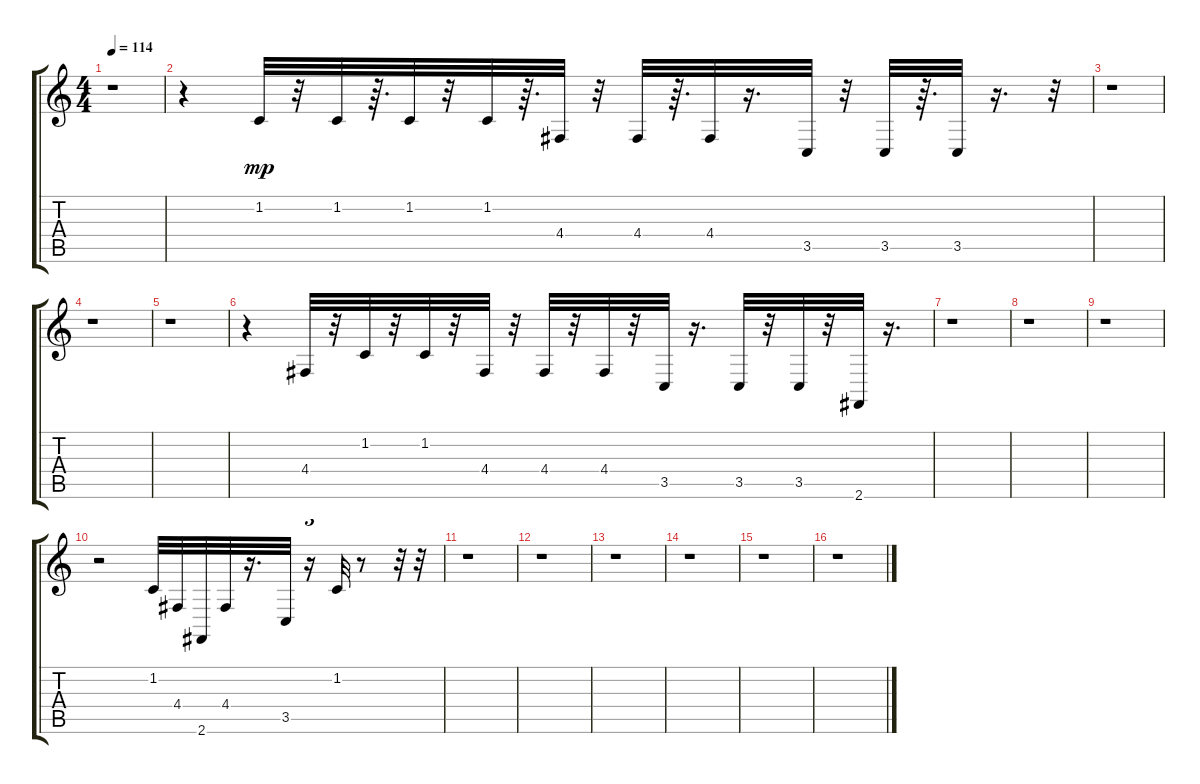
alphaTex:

\track "" {instrument melodictom}
\staff {score tabs}
\tuning (E4 B3 G3 D3 A2 E2) {hide}
\ts (4 4)
\tempo 114
\clef g2
\ks c
r.1{dy mp} |
r.4 1.2.32 r.32 1.2.32 r.64{d} 1.2.32 r.32 1.2.32 r.64{d} 4.4.32 r.32 4.4.32 r.64{d} 4.4.32 r.16{d} 3.5.32 r.32 3.5.32 r.64{d} 3.5.32 r.16{d} r.32 |
r.1 |
r.1 |
r.1 |
r.4 4.4.32 r.32 1.2.32 r.32 1.2.32 r.32 4.4.32 r.32 4.4.32 r.32 4.4.32 r.32 3.5.32 r.16{d} 3.5.32 r.32 3.5.32 r.32 2.6.32 r.16{d} |
r.1 |
r.1 |
r.1 |
r.2 1.2.32 4.4.32 2.6.32 4.4.32 r.16{d} 3.5.32 r.16{tu (3 2)} 1.2.32 r.8 r.32{tu (3 2)} r.32 |
r.1 |
r.1 |
r.1 |
r.1 |
r.1 |
r.1
